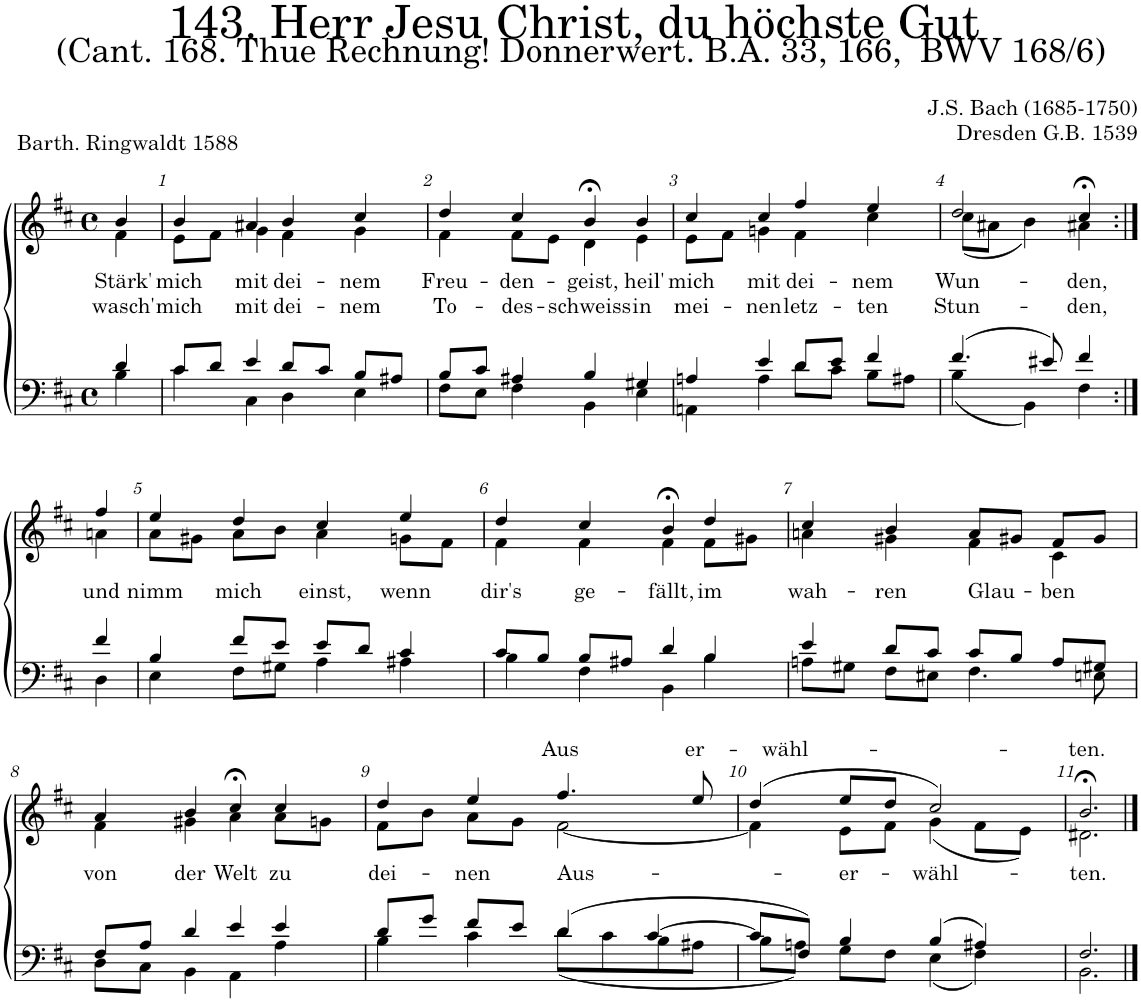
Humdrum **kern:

**kern	**kern	**text	**text
*part2	*part1	*part1	*part1
*staff2	*staff1	*staff1	*staff1
*I"Tenor/Bass	*I"Soprano/Alto	*	*
*clefF4	*clefG2	*	*
*k[f#c#]	*k[f#c#]	*	*
*M4/4	*M4/4	*	*
*met(c)	*met(c)	*	*
=	=	=	=
*^	*	*	*
!	!	!	!LO:LY:b	!LO:LY:b
*	*	*^	*	*
4d/	4B\	4b/	4f#\	Stärk'	wasch'
=1	=1	=1	=1	=1	=1
!	!	!	!	!LO:LY:b	!LO:LY:b
8c#/L	4c#\	4b/	8e\L	mich	mich
8d/J	.	.	8f#\J	.	.
!	!	!	!	!LO:LY:b	!LO:LY:b
4e/	4C#\	4a#X/	4g\	mit	mit
!	!	!	!	!LO:LY:b	!LO:LY:b
8d/L	4D\	4b/	4f#\	dei-	dei-
8c#/J	.	.	.	.	.
!	!	!	!	!LO:LY:b	!LO:LY:b
8B/L	4E\	4cc#/	4g\	-nem	-nem
8A#X/J	.	.	.	.	.
=2	=2	=2	=2	=2	=2
!	!	!	!	!LO:LY:b	!LO:LY:b
8B/L	8F#\L	4dd/	4f#\	Freu-	To-
8c#/J	8E\J	.	.	.	.
!	!	!	!	!LO:LY:b	!LO:LY:b
4A#X/	4F#\	4cc#/	8f#\L	-den-	-des-
.	.	.	8e\J	.	.
!	!	!	!	!LO:LY:b	!LO:LY:b
4B/	4BB\	4b;<,/	4d\	-geist,	-schweiss
!	!	!	!	!LO:LY:b	!LO:LY:b
4G#X/	4E\	4b/	4e\	heil'	in
=3	=3	=3	=3	=3	=3
!	!	!	!	!LO:LY:b	!LO:LY:b
4An/	4AAn\	4cc#/	8e\L	mich	mei-
.	.	.	8f#\J	.	.
!	!	!	!	!LO:LY:b	!LO:LY:b
4e/	4A\	4cc#/	4gn\	mit	-nen
!	!	!	!	!LO:LY:b	!LO:LY:b
8d/L	8d\L	4ff#/	4f#\	dei-	letz-
8e/J	8c#\J	.	.	.	.
!	!	!	!	!LO:LY:b	!LO:LY:b
4f#/	8B\L	4ee/	4cc#\	-nem	-ten
.	8A#X\J	.	.	.	.
=4	=4	=4	=4	=4	=4
!	!	!	!	!LO:LY:b	!LO:LY:b
(4.f#/	(4B\	2dd/	(8cc#\L	Wun-	Stun-
.	.	.	8a#X\J	.	.
.	4BB\)	.	4b\)	.	.
8e#X/)	.	.	.	.	.
!	!	!	!	!LO:LY:b	!LO:LY:b
4f#/	4F#\	4cc#;<,/	4a#X\	-den,	-den,
!!LO:LB:g=z	!!
=4X1:|!	=4X1:|!	=4X1:|!	=4X1:|!	=4X1:|!	=4X1:|!
!	!	!	!	!LO:LY:b	!
4f#/	4D\	4ff#/	4an\	und	.
=5	=5	=5	=5	=5	=5
!	!	!	!	!LO:LY:b	!
4B/	4E\	4ee/	8a\L	nimm	.
.	.	.	8g#X\J	.	.
!	!	!	!	!LO:LY:b	!
8f#/L	8F#\L	4dd/	8a\L	mich	.
8e/J	8G#X\J	.	8b\J	.	.
!	!	!	!	!LO:LY:b	!
8e/L	4A\	4cc#/	4a\	einst,	.
8d/J	.	.	.	.	.
!	!	!	!	!LO:LY:b	!
4c#/	4A#X\	4ee/	8gn\L	wenn	.
.	.	.	8f#\J	.	.
=6	=6	=6	=6	=6	=6
!	!	!	!	!LO:LY:b	!
8c#/L	4B\	4dd/	4f#\	dir's	.
8B/J	.	.	.	.	.
!	!	!	!	!LO:LY:b	!
8B/L	4F#\	4cc#/	4f#\	ge-	.
8A#X/J	.	.	.	.	.
!	!	!	!	!LO:LY:b	!
4d/	4BB\	4b;<,/	4f#\	-fällt,	.
!	!	!	!	!LO:LY:b	!
4B/	4B\	4dd/	8f#\L	im	.
.	.	.	8g#X\J	.	.
=7	=7	=7	=7	=7	=7
!	!	!	!	!LO:LY:b	!
4e/	8An\L	4cc#/	4an\	wah-	.
.	8G#X\J	.	.	.	.
!	!	!	!	!LO:LY:b	!
8d/L	8F#\L	4b/	4g#X\	-ren	.
8c#/J	8E#X\J	.	.	.	.
!	!	!	!	!LO:LY:b	!
8c#/L	4.F#\	8a/L	4f#\	Glau-	.
8B/J	.	8g#X/J	.	.	.
!	!	!	!	!LO:LY:b	!
8A/L	.	8f#/L	4c#\	-ben	.
8G#X/J	8En\	8g#/J	.	.	.
!!LO:LB:g=z	!!
=8	=8	=8	=8	=8	=8
!	!	!	!	!LO:LY:b	!
8F#/L	8D\L	4a/	4f#\	von	.
8A/J	8C#\J	.	.	.	.
!	!	!	!	!LO:LY:b	!
4d/	4BB\	4b/	4g#X\	der	.
!	!	!	!	!LO:LY:b	!
4e/	4AA\	4cc#;<,/	4a\	Welt	.
!	!	!	!	!LO:LY:b	!
4e/	4A\	4cc#/	8a\L	zu	.
.	.	.	8gn\J	.	.
=9	=9	=9	=9	=9	=9
!	!	!	!	!LO:LY:b	!
8d/L	4B\	4dd/	8f#\L	dei-	.
8g/J	.	.	8b\J	.	.
!	!	!	!	!LO:LY:b	!
8f#/L	4c#\	4ee/	8a\L	-nen	.
8e/J	.	.	8g\J	.	.
!	!	!	!	!LO:LY:b	!LO:LY:a
(4d/	(8d\L	4.ff#/	[2f#\	Aus-	Aus
.	8c#\	.	.	.	.
[4c#/	8B\	.	.	.	.
!	!	!	!	!	!LO:LY:a
.	8A#X\J	8ee/	.	.	er-
=10	=10	=10	=10	=10	=10
!	!	!	!	!	!LO:LY:a
8c#/L]	8B\L	(4dd/	4f#\]	.	-wähl-
8F#/J)	8An\J)	.	.	.	.
!	!	!	!	!LO:LY:b	!
4B/	8G\L	8ee/L	8e\L	-er-	.
.	8F#\J	8dd/J	8f#\J	.	.
!	!	!	!	!LO:LY:b	!
(4B/	(4E\	2cc#/)	(4g\	-wähl-	.
4A#X/)	4F#\)	.	8f#\L	.	.
.	.	.	8e\J)	.	.
=11	=11	=11	=11	=11	=11
!	!	!	!	!LO:LY:b	!LO:LY:a
2.F#/	2.BB\	2.b;</	2.d#X\	-ten.	-ten.
*v	*v	*	*	*	*
*	*v	*v	*	*
==	==	==	==
*-	*-	*-	*-
